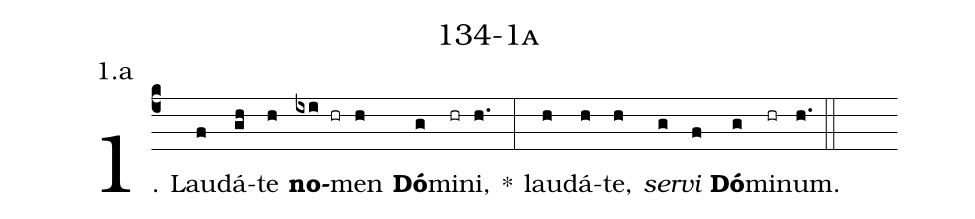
name: 134-1a;
annotation: 1.a;
%%
(c4)1. Lau(f)dá(gh)te(h) <b>no</b>(ixi hr)men(h) <b>Dó</b>(g)mi(hr)ni,(h.) *(:) lau(h)dá(h)te,(h) <i>ser</i>(g)<i>vi</i>(f) <b>Dó</b>(g)mi(hr)num.(h.) (::)
